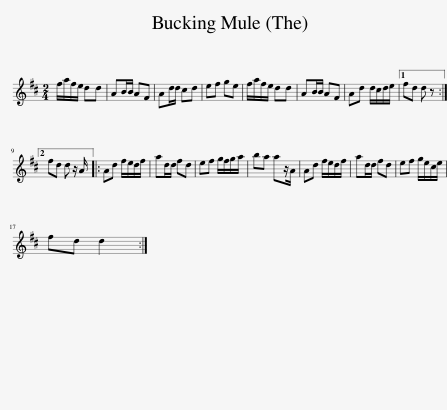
X:1
L:1/8
M:2/4
I:linebreak $
K:D
V:1 treble
V:1
 f/a/f/e/ dd | AB/B/ AF | Ad/d/ cd | ef ge | f/a/f/e/ dd | %5
 AB/B/ AF | Ad d/c/d/e/ |1 fd d z :|2$ fd d z/ A/ |: Ad f/e/d/f/ | %10
 ad/d/ fd | ef g/f/g/a/ | ba az/A/ | Ad f/e/d/f/ | ad/d/ fd | %15
 ef g/e/c/e/ |$ fd d2 :| %17
